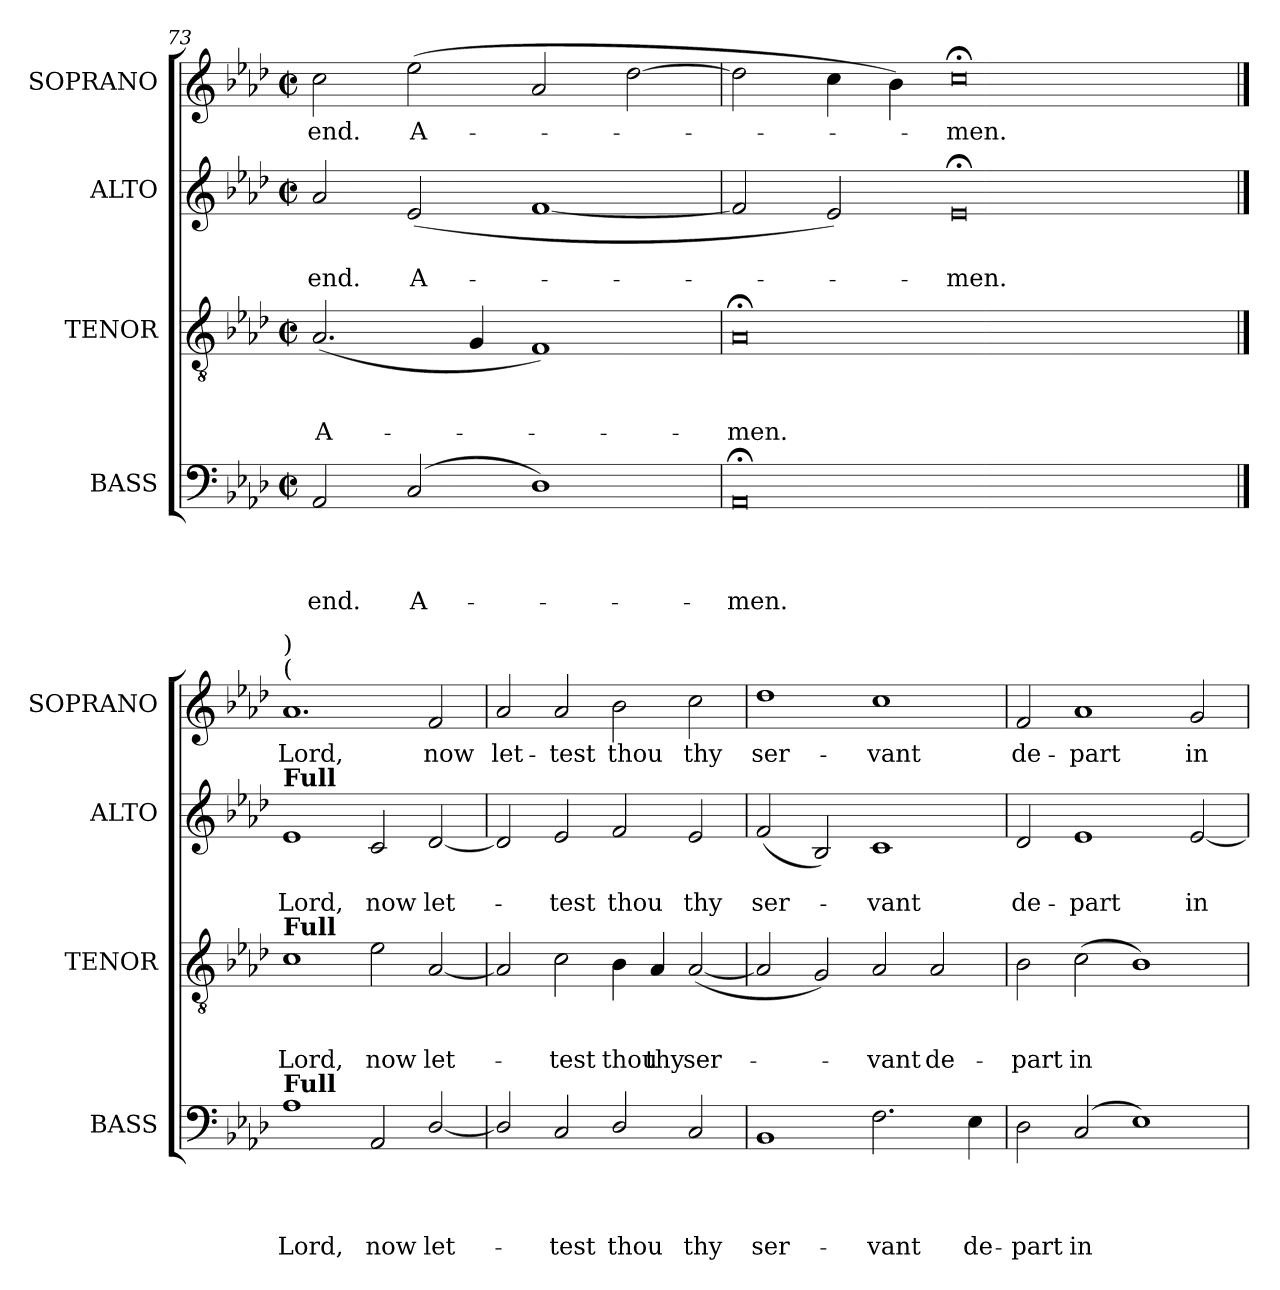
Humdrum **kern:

**kern	**text	**text	**text	**text	**kern	**text	**text	**text	**kern	**text	**text	**kern	**text
*part4	*part4	*part4	*part4	*part4	*part3	*part3	*part3	*part3	*part2	*part2	*part2	*part1	*part1
*staff4	*staff4	*staff4	*staff4	*staff4	*staff3	*staff3	*staff3	*staff3	*staff2	*staff2	*staff2	*staff1	*staff1
*I"BASS	*	*	*	*	*I"TENOR	*	*	*	*I"ALTO	*	*	*I"SOPRANO	*
*I'BASS	*	*	*	*	*I'TENOR	*	*	*	*I'ALTO	*	*	*I'SOPRANO	*
*clefF4	*	*	*	*	*clefGv2	*	*	*	*clefG2	*	*	*clefG2	*
*k[b-e-a-d-]	*	*	*	*	*k[b-e-a-d-]	*	*	*	*k[b-e-a-d-]	*	*	*k[b-e-a-d-]	*
*A-:	*	*	*	*	*A-:	*	*	*	*A-:	*	*	*A-:	*
*M2/2	*	*	*	*	*M2/2	*	*	*	*M2/2	*	*	*M2/2	*
*met(c|)	*	*	*	*	*met(c|)	*	*	*	*met(c|)	*	*	*met(c|)	*
=73	=73	=73	=73	=73	=73	=73	=73	=73	=73	=73	=73	=73	=73
!	!	!	!	!LO:LY:b	!	!	!	!LO:LY:b	!	!	!LO:LY:b	!	!LO:LY:b
2AA-/	.	.	.	end.	(<2.A-/	.	.	A-	2a-/	.	end.	2cc\	end.
!	!	!	!	!LO:LY:b	!	!	!	!	!	!	!LO:LY:b	!	!LO:LY:b
(<2C/	.	.	.	A-	.	.	.	.	(<2e-/	.	A-	(>2ee-\	A-
.	.	.	.	.	4G/	.	.	.	.	.	.	.	.
1D-)	.	.	.	.	1F)	.	.	.	[<1f	.	.	2a-/	.
.	.	.	.	.	.	.	.	.	.	.	.	[>2dd-\	.
=74	=74	=74	=74	=74	=74	=74	=74	=74	=74	=74	=74	=74	=74
!	!	!	!	!LO:LY:b	!	!	!	!LO:LY:b	!	!	!	!	!
0AA-;	.	.	.	-men.	0A-;	.	.	-men.	2f/]	.	.	2dd-\]	.
.	.	.	.	.	.	.	.	.	2e-/)	.	.	4cc\	.
.	.	.	.	.	.	.	.	.	.	.	.	4b-\)	.
!	!	!	!	!	!	!	!	!	!	!	!LO:LY:b	!	!LO:LY:b
.	.	.	.	.	.	.	.	.	0e-;	.	-men.	0cc;<	-men.
1ryy	.	.	.	.	1ryy	.	.	.	.	.	.	.	.
!!LO:PB:g=z
==75	==75	==75	==75	==75	==75	==75	==75	==75	==75	==75	==75	==75	==75
*	*	*	*	*	*	*	*	*	*	*	*	*MM88	*
!	!	!	!	!	!	!	!	!	!	!	!	!LO:TX:a:t=(	!
!	!	!	!	!	!	!	!	!	!	!	!	!LO:TX:a:t=)	!
!	!	!	!	!	!	!	!	!	!LO:TX:a:B:t=Full	!	!	!	!
!	!	!	!	!	!LO:TX:a:B:t=Full	!	!	!	!	!	!	!	!
!LO:TX:a:B:t=Full	!	!	!	!	!	!	!	!	!	!	!	!	!
!	!	!	!	!LO:LY:b	!	!	!	!LO:LY:b	!	!	!LO:LY:b	!	!LO:LY:b
1A-	.	.	.	Lord,	1c	.	.	Lord,	1e-	.	Lord,	1.a-	Lord,
!	!	!	!	!LO:LY:b	!	!	!	!LO:LY:b	!	!	!LO:LY:b	!	!
2AA-/	.	.	.	now	2e-\	.	.	now	2c/	.	now	.	.
!	!	!	!	!LO:LY:b	!	!	!	!LO:LY:b	!	!	!LO:LY:b	!	!LO:LY:b
[<2D-/	.	.	.	let-	[<2A-/	.	.	let-	[<2d-/	.	let-	2f/	now
=76	=76	=76	=76	=76	=76	=76	=76	=76	=76	=76	=76	=76	=76
!	!	!	!	!	!	!	!	!	!	!	!	!	!LO:LY:b
2D-/]	.	.	.	.	2A-/]	.	.	.	2d-/]	.	.	2a-/	let-
!	!	!	!	!LO:LY:b	!	!	!	!LO:LY:b	!	!	!LO:LY:b	!	!LO:LY:b
2C/	.	.	.	-test	2c\	.	.	-test	2e-/	.	-test	2a-/	-test
!	!	!	!	!LO:LY:b	!	!	!	!LO:LY:b	!	!	!LO:LY:b	!	!LO:LY:b
2D-/	.	.	.	thou	4B-\	.	.	thou	2f/	.	thou	2b-\	thou
!	!	!	!	!	!	!	!	!LO:LY:b	!	!	!	!	!
.	.	.	.	.	4A-/	.	.	thy	.	.	.	.	.
!	!	!	!	!LO:LY:b	!	!	!	!LO:LY:b	!	!	!LO:LY:b	!	!LO:LY:b
2C/	.	.	.	thy	(<[<2A-/	.	.	ser-	2e-/	.	thy	2cc\	thy
=77	=77	=77	=77	=77	=77	=77	=77	=77	=77	=77	=77	=77	=77
!	!	!	!	!LO:LY:b	!	!	!	!	!	!	!LO:LY:b	!	!LO:LY:b
1BB-	.	.	.	ser-	2A-/]	.	.	.	(<2f/	.	ser-	1dd-	ser-
.	.	.	.	.	2G/)	.	.	.	2B-/)	.	.	.	.
!	!	!	!	!LO:LY:b	!	!	!	!LO:LY:b	!	!	!LO:LY:b	!	!LO:LY:b
2.F\	.	.	.	-vant	2A-/	.	.	-vant	1c	.	-vant	1cc	-vant
!	!	!	!	!	!	!	!	!LO:LY:b	!	!	!	!	!
.	.	.	.	.	2A-/	.	.	de-	.	.	.	.	.
!	!	!	!	!LO:LY:b	!	!	!	!	!	!	!	!	!
4E-\	.	.	.	de-	.	.	.	.	.	.	.	.	.
=78	=78	=78	=78	=78	=78	=78	=78	=78	=78	=78	=78	=78	=78
!	!	!	!	!LO:LY:b	!	!	!	!LO:LY:b	!	!	!LO:LY:b	!	!LO:LY:b
2D-\	.	.	.	-part	2B-\	.	.	-part	2d-/	.	de-	2f/	de-
!	!	!	!	!LO:LY:b	!	!	!	!LO:LY:b	!	!	!LO:LY:b	!	!LO:LY:b
(2C/	.	.	.	in	(>2c\	.	.	in	1e-	.	-part	1a-	-part
1E-)	.	.	.	.	1B-)	.	.	.	.	.	.	.	.
!	!	!	!	!	!	!	!	!	!	!	!LO:LY:b	!	!LO:LY:b
.	.	.	.	.	.	.	.	.	[<2e-/	.	in	2g/	in
=	=	=	=	=	=	=	=	=	=	=	=	=	=
*-	*-	*-	*-	*-	*-	*-	*-	*-	*-	*-	*-	*-	*-
